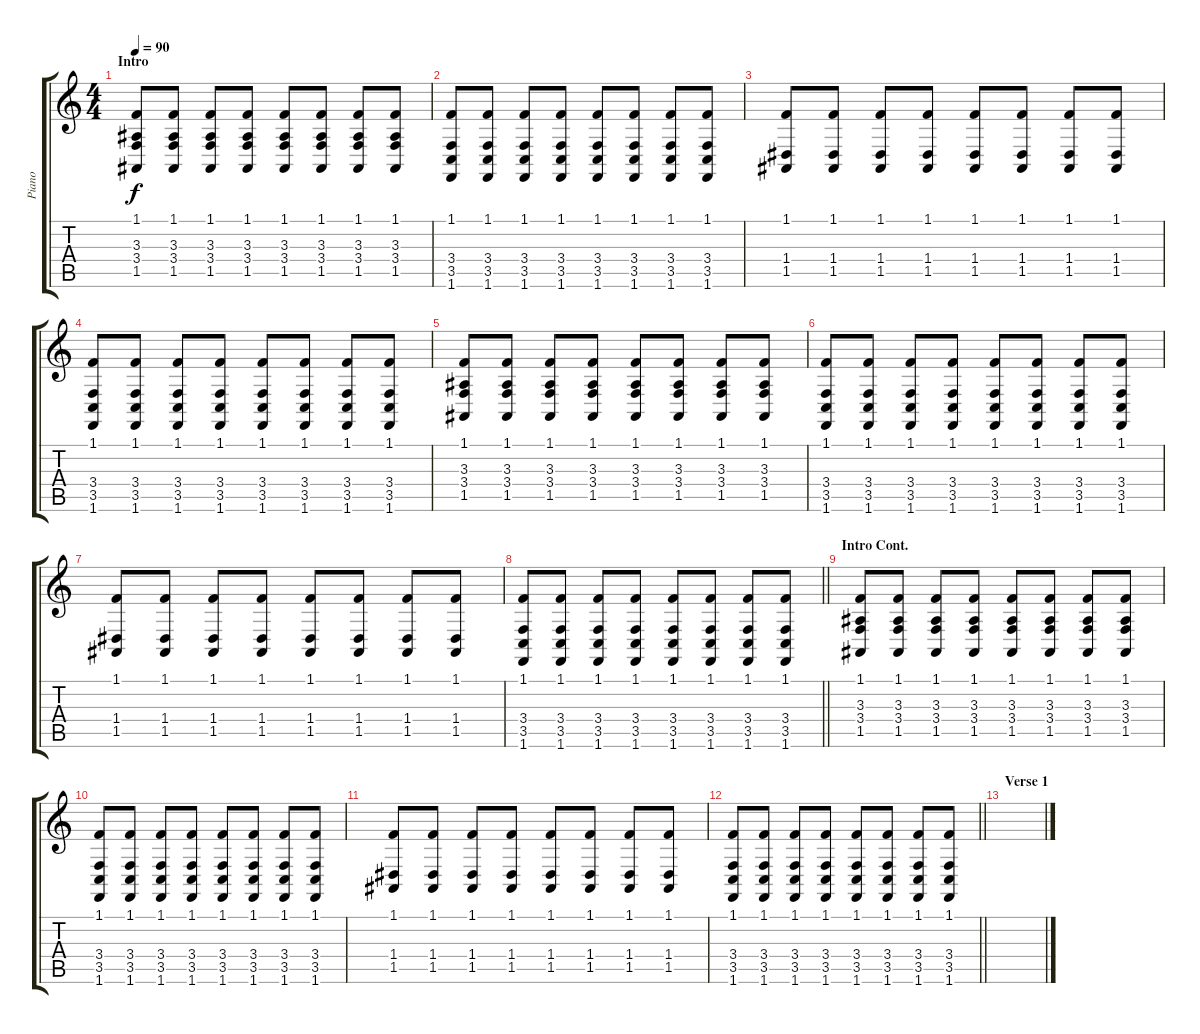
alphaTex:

\track ("Piano" "Piano") {instrument acousticgrandpiano}
\staff {score tabs}
\tuning (E4 B3 G3 D3 A2 E2) {hide}
\ts (4 4)
\section ("" "Intro")
\tempo 90
\clef g2
\ks c
(1.1 3.3 3.4 1.5).8{dy f instrument acousticgrandpiano} (1.1 3.3 3.4 1.5).8 (1.1 3.3 3.4 1.5).8 (1.1 3.3 3.4 1.5).8 (1.1 3.3 3.4 1.5).8 (1.1 3.3 3.4 1.5).8 (1.1 3.3 3.4 1.5).8 (1.1 3.3 3.4 1.5).8 |
(1.1 3.4 3.5 1.6).8 (1.1 3.4 3.5 1.6).8 (1.1 3.4 3.5 1.6).8 (1.1 3.4 3.5 1.6).8 (1.1 3.4 3.5 1.6).8 (1.1 3.4 3.5 1.6).8 (1.1 3.4 3.5 1.6).8 (1.1 3.4 3.5 1.6).8 |
(1.1 1.4 1.5).8 (1.1 1.4 1.5).8 (1.1 1.4 1.5).8 (1.1 1.4 1.5).8 (1.1 1.4 1.5).8 (1.1 1.4 1.5).8 (1.1 1.4 1.5).8 (1.1 1.4 1.5).8 |
(1.1 3.4 3.5 1.6).8 (1.1 3.4 3.5 1.6).8 (1.1 3.4 3.5 1.6).8 (1.1 3.4 3.5 1.6).8 (1.1 3.4 3.5 1.6).8 (1.1 3.4 3.5 1.6).8 (1.1 3.4 3.5 1.6).8 (1.1 3.4 3.5 1.6).8 |
(1.1 3.3 3.4 1.5).8 (1.1 3.3 3.4 1.5).8 (1.1 3.3 3.4 1.5).8 (1.1 3.3 3.4 1.5).8 (1.1 3.3 3.4 1.5).8 (1.1 3.3 3.4 1.5).8 (1.1 3.3 3.4 1.5).8 (1.1 3.3 3.4 1.5).8 |
(1.1 3.4 3.5 1.6).8 (1.1 3.4 3.5 1.6).8 (1.1 3.4 3.5 1.6).8 (1.1 3.4 3.5 1.6).8 (1.1 3.4 3.5 1.6).8 (1.1 3.4 3.5 1.6).8 (1.1 3.4 3.5 1.6).8 (1.1 3.4 3.5 1.6).8 |
(1.1 1.4 1.5).8 (1.1 1.4 1.5).8 (1.1 1.4 1.5).8 (1.1 1.4 1.5).8 (1.1 1.4 1.5).8 (1.1 1.4 1.5).8 (1.1 1.4 1.5).8 (1.1 1.4 1.5).8 |
\barLineRight lightlight
(1.1 3.4 3.5 1.6).8 (1.1 3.4 3.5 1.6).8 (1.1 3.4 3.5 1.6).8 (1.1 3.4 3.5 1.6).8 (1.1 3.4 3.5 1.6).8 (1.1 3.4 3.5 1.6).8 (1.1 3.4 3.5 1.6).8 (1.1 3.4 3.5 1.6).8 |
\section ("" "Intro Cont.")
(1.1 3.3 3.4 1.5).8 (1.1 3.3 3.4 1.5).8 (1.1 3.3 3.4 1.5).8 (1.1 3.3 3.4 1.5).8 (1.1 3.3 3.4 1.5).8 (1.1 3.3 3.4 1.5).8 (1.1 3.3 3.4 1.5).8 (1.1 3.3 3.4 1.5).8 |
(1.1 3.4 3.5 1.6).8 (1.1 3.4 3.5 1.6).8 (1.1 3.4 3.5 1.6).8 (1.1 3.4 3.5 1.6).8 (1.1 3.4 3.5 1.6).8 (1.1 3.4 3.5 1.6).8 (1.1 3.4 3.5 1.6).8 (1.1 3.4 3.5 1.6).8 |
(1.1 1.4 1.5).8 (1.1 1.4 1.5).8 (1.1 1.4 1.5).8 (1.1 1.4 1.5).8 (1.1 1.4 1.5).8 (1.1 1.4 1.5).8 (1.1 1.4 1.5).8 (1.1 1.4 1.5).8 |
\barLineRight lightlight
(1.1 3.4 3.5 1.6).8 (1.1 3.4 3.5 1.6).8 (1.1 3.4 3.5 1.6).8 (1.1 3.4 3.5 1.6).8 (1.1 3.4 3.5 1.6).8 (1.1 3.4 3.5 1.6).8 (1.1 3.4 3.5 1.6).8 (1.1 3.4 3.5 1.6).8 |
\section ("" "Verse 1")
